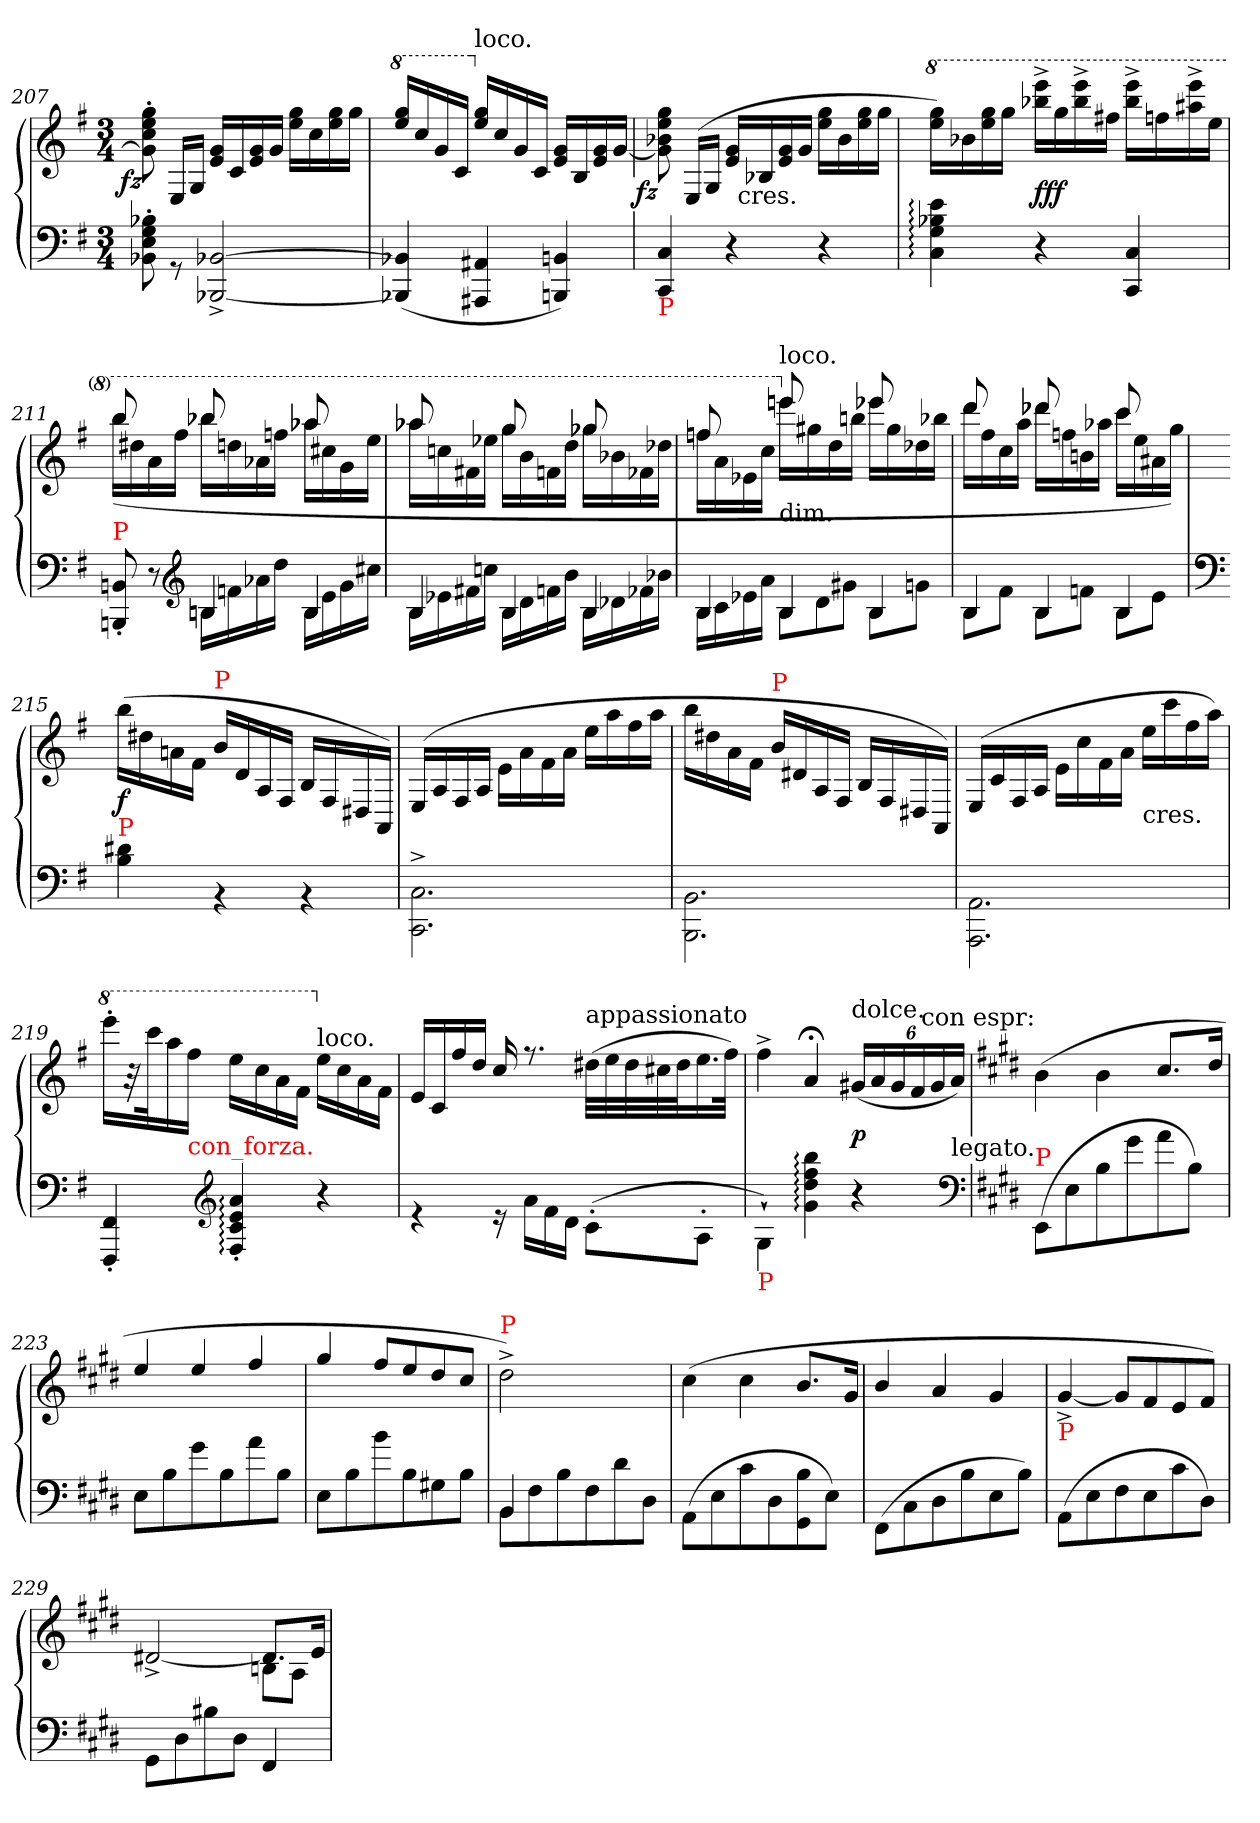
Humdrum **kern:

**kern	**kern	**dynam
*part1	*part1	*part1
*staff2	*staff1	*staff1/2
*clefF4	*clefG2	*
*k[f#]	*k[f#]	*
*M3/4	*M3/4	*
=207	=207	=207
!	!	!LO:DY:rj
8B-X'> 8G'> 8E'> 8BB-X'>	8gg'> 8ee'> 8cc'> 8g]'>	fz
8rGG	16E/LL	.
.	16G/JJ	.
[2BB-X^> [2BBB-^>	16g 16eLL	.
.	16c	.
.	16g 16e	.
.	16gJJ	.
.	16gg 16eeLL	.
.	16cc	.
.	16gg 16ee	.
.	16ggJJ	.
=208	=208	=208
*	*8va	*
(<4BB-X] 4BBB-X]	16ggg 16eeeLL	.
.	16ccc	.
.	16gg	.
.	16ccJJ	.
*	*X8va	*
!	!LO:TX:a:t=loco.	!
4AA#X 4AAA#X	16gg 16eeLL	.
.	16cc	.
.	16g	.
.	16cJJ	.
4BBn 4BBBn)	16g 16eLL	.
.	16B	.
.	16g 16e	.
.	[16gJJ	.
=209	=209	=209
!LO:TX:b:color=red:t=P	!	!
!	!	!LO:DY:rj
*	*^	*
4C 4CC	8gg 8ee 8b-X 8g]	4ryy	fz
.	(>16E/LL	.	.
.	16G/JJ	.	.
4r	16g 16eLL	32ryy	.
!	!	!LO:TX:c:t=cres.	!
.	.	4...ryy	.
.	16B-X	.	.
.	16g 16e	.	.
.	16gJJ	.	.
4r	16gg 16eeLL	.	.
.	16b-	.	.
.	16gg 16ee	.	.
.	16ggJJ	.	.
*	*v	*v	*
=210	=210	=210
*	*8va	*
4e: 4B-X: 4G: 4C:	16ggg 16eeeLL)	.
.	16bb-X	.
.	16ggg 16eee	.
.	16gggJJ	.
4r	16eeee^> 16bbb-X^>LL	fff
.	16ggg	.
.	16eeee^> 16bbb-^>	.
.	16fff#XJJ	.
4C/ 4CC/	16eeee^> 16bbb-^>LL	.
.	16fffn	.
.	16eeee^> 16aaa#X^>	.
.	16eeeJJ	.
=211	=211	=211
*^	*^	*
!LO:TX:a:color=red:t=P	!	!	!	!
8BBn'< 8BBBn'<	4ryy	8bbb	(>16bbbLL	.
.	.	.	16ddd#X	.
8r	.	8ryy	16aa	.
.	.	.	16fff#JJ	.
*clefG2	*	*	*	*
4Bn	16BnLL	8bbb-X	16bbb-XLL	.
.	16fn	.	16dddn	.
.	16a-X	8ryy	16aa-X	.
.	16ddJJ	.	16fffnJJ	.
4B	16BLL	8aaa-	16aaa-LL	.
.	16e	.	16ccc#X	.
.	16g	8ryy	16gg	.
.	16cc#XJJ	.	16eeeJJ	.
=212	=212	=212	=212	=212
4B	16BLL	8aaa-X	16aaa-XLL	.
.	16e-X	.	16cccn	.
.	16f#X	8ryy	16ff#X	.
.	16ccnJJ	.	16eee-XJJ	.
4B	16BLL	8ggg	16gggLL	.
.	16d	.	16bb	.
.	16fn	8ryy	16ffn	.
.	16bJJ	.	16dddJJ	.
4B	16BLL	8ggg-X	16ggg-XLL	.
.	16d-X	.	16bb-X	.
.	16f-X	8ryy	16ff-X	.
.	16b-XJJ	.	16ddd-XJJ	.
=213	=213	=213	=213	=213
4B	16BLL	8fffn	16fffnLL	.
.	16c	.	16aa	.
.	16e-X	8ryy	16ee-X	.
.	16aJJ	.	16cccJJ	.
*	*Xtuplet	*	*	*
*	*	*X8va	*	*
!	!	!LO:TX:c:t=dim.	!	!
!	!	!LO:TX:a:t=loco.	!	!
4B	12BL	8eeen	16eeenLL	.
.	.	.	16gg#X	.
.	12d	.	.	.
.	.	8ryy	16dd	.
.	12g#XJ	.	.	.
.	.	.	16bbnJJ	.
4B	8BL	8eee-X	16eee-XLL	.
.	.	.	16gg#	.
.	8gnJ	8ryy	16dd-X	.
.	.	.	16bb-XJJ	.
=214	=214	=214	=214	=214
4B	8BL	8ddd	16dddLL	.
.	.	.	16ff#	.
.	8f#J	8ryy	16cc	.
.	.	.	16aaJJ	.
4B	8BL	8ddd-X	16ddd-XLL	.
.	.	.	16ffn	.
.	8fnJ	8ryy	16bn	.
.	.	.	16aa-XJJ	.
4B	8BL	8ccc	16cccLL	.
.	.	.	16ee	.
.	8eJ	8ryy	16a#X	.
.	.	.	16ggJJ)	.
*v	*v	*	*	*
*	*v	*v	*
=215	=215	=215
*clefF4	*	*
*	*^	*
!LO:TX:a:color=red:t=P	!	!	!
*	*v	*v	*
4d#X 4B	(>16bbLL	f
.	16dd#X	.
.	16an	.
.	16f#JJ	.
!	!LO:TX:a:color=red:t=P	!
4rBB	16b\LL	.
.	16d\	.
.	16A/	.
.	16F#/JJ	.
4rBB	16B/LL	.
.	16F#/	.
.	16D#X	.
.	16AA/JJ)	.
=216	=216	=216
2.C^<\ 2.CC^<\	(>16E/LL	.
.	16A/	.
.	16F#/	.
.	16A/JJ	.
.	16e\LL	.
.	16a	.
.	16f#	.
.	16aJJ	.
.	16eeLL	.
.	16aa	.
.	16ff#	.
.	16aaJJ	.
=217	=217	=217
2.BB\ 2.BBB\	16bbLL	.
.	16dd#X	.
.	16a	.
.	16f#JJ	.
!	!LO:TX:a:color=red:t=P	!
.	16b\LL	.
.	16d#\	.
.	16A/	.
.	16F#/JJ	.
.	16B/LL	.
.	16F#/	.
.	16D#	.
.	16AA/JJ)	.
=218	=218	=218
2.AA\ 2.AAA\	(>16E/LL	.
.	16c/	.
.	16F#/	.
.	16A/JJ	.
.	16e\LL	.
.	16cc	.
.	16f#	.
.	16aJJ	.
!	!LO:TX:c:t=cres.	!
.	16eeLL	.
.	16ccc	.
.	16ff#	.
.	16aaJJ)	.
=219	=219	=219
*	*8va	*
!LO:TX:b:color=red:t=P	!	!
*^	*	*
4FF#'< 4FFF#'<	8.ryy	16eeee'>LL	.
.	.	32rgg	.
.	.	32cccck	.
.	.	16aaa	.
!	!LO:TX:a:color=red:t=con_forza.	!	!
.	2ryy	16fff#JJ	.
*clefG2	*	*	*
4a:'< 4e:'< 4c:'< 4F#:'<	.	16eeeLL	.
.	.	16ccc	.
.	.	16aa	.
.	.	16ff#JJ	.
*	*	*X8va	*
!	!	!LO:TX:a:t=loco.	!
4r	.	16eeLL	.
.	.	16cc	.
.	.	16a	.
.	16ryy	16f#JJ	.
*v	*v	*	*
=220	=220	=220
4re	16eLL	.
.	16c	.
.	16ff#/	.
.	16dd/JJ	.
16re	16cc/	.
16a\LL	8.rff	.
16f#	.	.
16dJJ	.	.
*	*Xtuplet	*
!	!LO:TX:a:t=appassionato	!
(>8c'>\L	(>40dd#XLLL	.
.	40ee	.
.	40dd#	.
.	40cc#X	.
.	40dd#J	.
8A'>J	16.ee	.
.	32ff#JJk)	.
=221	=221	=221
!LO:TX:b:color=red:t=P	!	!
4G`>\)	4ff#^<	.
4bb: 4ff#: 4dd: 4g:	4a;<	.
*	*tuplet	*
*	*Xbrackettup	*
!	!LO:TX:a:t=dolce.	!
4r	(<24g#XLL	p
.	24a	.
.	24g#	.
.	24f#	.
.	24g#	.
.	24aJJ)	.
*clefF4	*	*
=222	=222	=222
*k[f#c#g#d#]	*k[f#c#g#d#]	*
!	!LO:TX:a:rj:t=con espr&colon;	!
!LO:TX:a:rj:t=legato.	!	!
!LO:TX:a:color=red:t=P	!	!
(<8EEL	(>4b	.
8E	.	.
8B	4b	.
8g#\	.	.
8a\	8.cc#/L	.
8BJ)	.	.
.	16dd#Jk	.
=223	=223	=223
8EL	4ee/	.
8B	.	.
8g#\	4ee/	.
8B	.	.
8a\	4ff#/	.
8BJ	.	.
=224	=224	=224
8EL	4gg#/	.
8B	.	.
8b\	8ff#/L	.
8B	8ee	.
8G#X	8dd#	.
8BJ	8cc#J	.
=225	=225	=225
*^	*	*
!	!	!LO:TX:a:color=red:t=P	!
4BB	8BBL	2dd#^<)	.
.	8F#	.	.
2ryy	8B	.	.
.	8F#	.	.
.	8d#	4ryy	.
.	8D#J	.	.
*v	*v	*	*
=226	=226	=226
(>8AAL	(>4cc#	.
8E	.	.
8c#	4cc#	.
8D#	.	.
8B 8GG#	8.bL	.
8EJ)	.	.
.	16g#Jk	.
=227	=227	=227
(>8FF#L	4b/	.
8C#	.	.
8D#	4a	.
8B	.	.
8E	4g#	.
8BJ)	.	.
=228	=228	=228
!	!LO:TX:b:color=red:t=P	!
(>8AAL	[4g#^<	.
8E	.	.
8F#	8g#L]	.
8E	8f#	.
8c#	8e	.
8D#J)	8f#J)	.
=229	=229	=229
*	*^	*
8GG#L	[2d#X^<	2ryy	.
8D#	.	.	.
8B#X	.	.	.
8D#J	.	.	.
4FF#	8.d#L]	8BnL	.
.	.	8AJ	.
.	16eJk	.	.
*	*v	*v	*
=	=	=
*-	*-	*-
